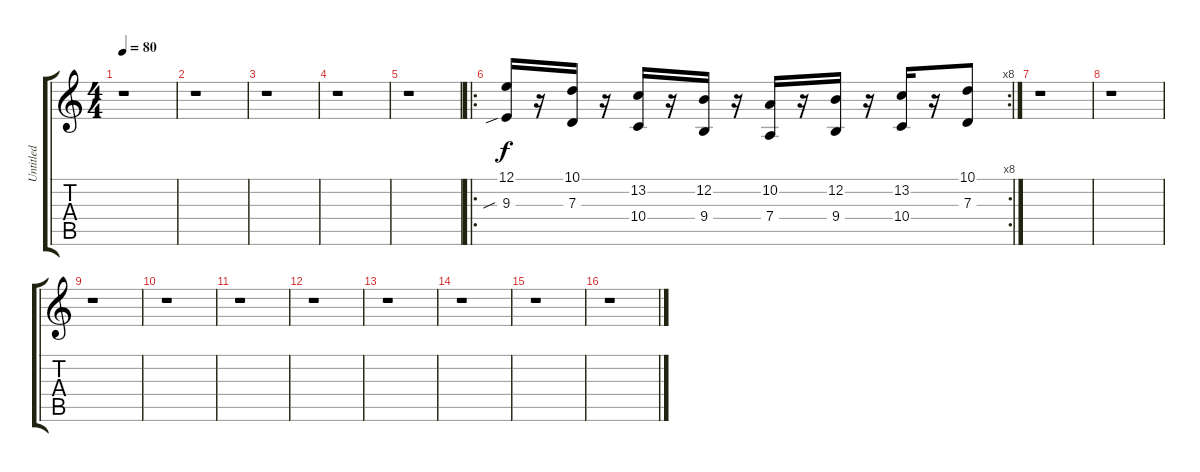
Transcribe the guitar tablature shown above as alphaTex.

\track ("Untitled" "Untitled") {instrument tremolostrings}
\staff {score tabs}
\tuning (E4 B3 G3 D3 A2 E2) {hide}
\ts (4 4)
\tempo 80
\clef g2
\ks c
r.1{dy f} |
r.1 |
r.1 |
r.1 |
r.1 |
\ro
\rc 8
(12.1 9.3{sib}).16 r.16 (10.1 7.3).16 r.16 (13.2 10.4).16 r.16 (12.2 9.4).16 r.16 (10.2 7.4).16 r.16 (12.2 9.4).16 r.16 (13.2 10.4).16 r.16 (10.1 7.3).8 |
r.1 |
r.1 |
r.1 |
r.1 |
r.1 |
r.1 |
r.1 |
r.1 |
r.1 |
r.1
